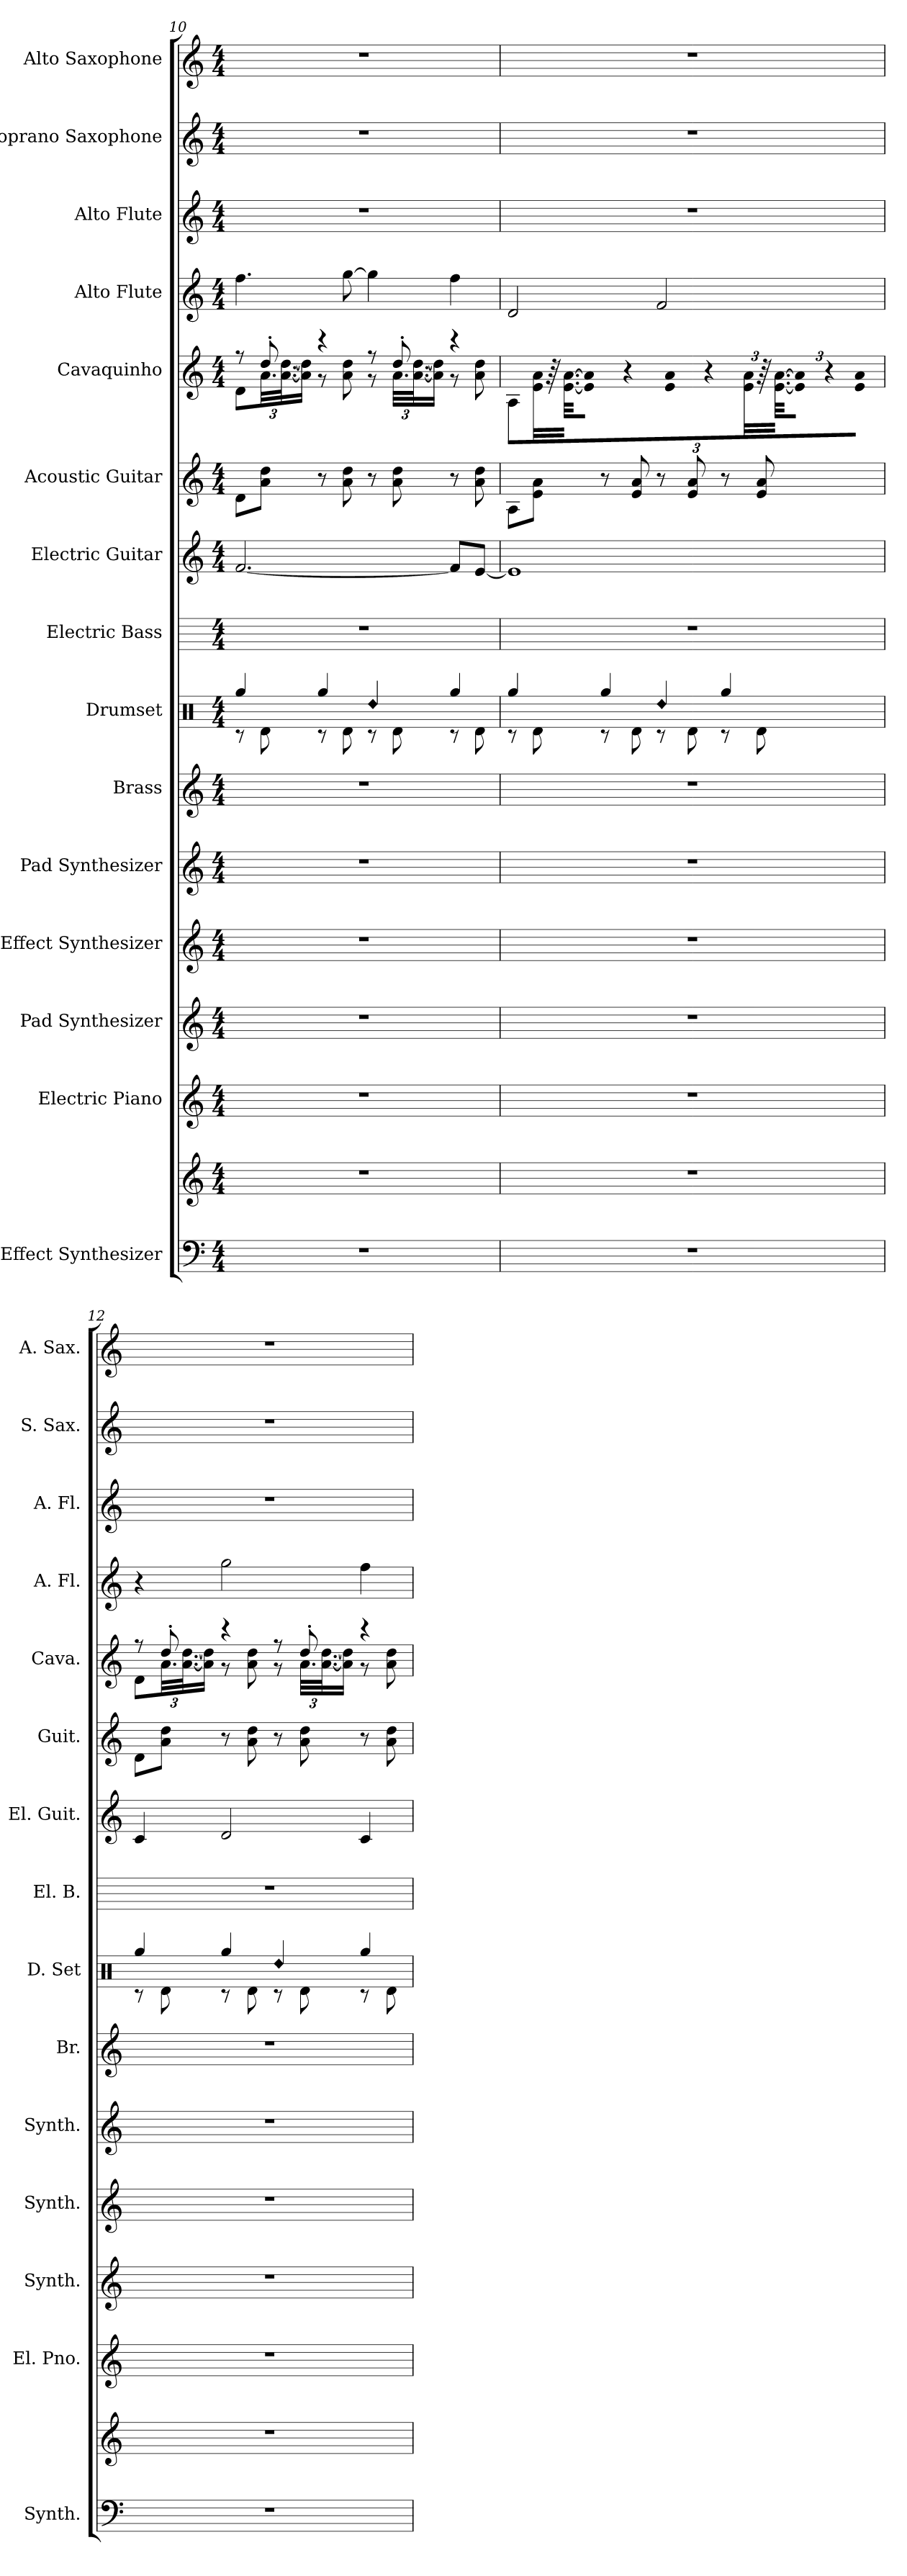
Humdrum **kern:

**kern	**kern	**kern	**kern	**kern	**kern	**kern	**kern	**kern	**kern	**kern	**kern	**kern	**kern	**kern	**kern
*part15	*part15	*part14	*part13	*part12	*part11	*part10	*part9	*part8	*part7	*part6	*part5	*part4	*part3	*part2	*part1
*staff16	*staff15	*staff14	*staff13	*staff12	*staff11	*staff10	*staff9	*staff8	*staff7	*staff6	*staff5	*staff4	*staff3	*staff2	*staff1
*I"Effect Synthesizer	*	*I"Electric Piano	*I"Pad Synthesizer	*I"Effect Synthesizer	*I"Pad Synthesizer	*I"Brass	*I"Drumset	*I"Electric Bass	*I"Electric Guitar	*I"Acoustic Guitar	*I"Cavaquinho	*I"Alto Flute	*I"Alto Flute	*I"Soprano Saxophone	*I"Alto Saxophone
*I'Synth.	*	*I'El. Pno.	*I'Synth.	*I'Synth.	*I'Synth.	*I'Br.	*I'D. Set	*I'El. B.	*I'El. Guit.	*I'Guit.	*I'Cava.	*I'A. Fl.	*I'A. Fl.	*I'S. Sax.	*I'A. Sax.
!!LO:PB:g=z
*clefF4	*clefG2	*clefG2	*clefG2	*clefG2	*clefG2	*clefG2	*clefX	*	*	*	*	*clefG2	*clefG2	*clefG2	*clefG2
*	*	*	*	*	*	*	*	*ITrd7c12	*	*	*	*ITrd3c5	*ITrd3c5	*ITrd1c2	*ITrd5c9
*k[]	*k[]	*k[]	*k[]	*k[]	*k[]	*k[]	*k[]	*k[]	*k[]	*k[]	*k[]	*k[f#]	*k[f#]	*k[b-e-]	*k[b-e-a-]
*M4/4	*M4/4	*M4/4	*M4/4	*M4/4	*M4/4	*M4/4	*M4/4	*M4/4	*M4/4	*M4/4	*M4/4	*M4/4	*M4/4	*M4/4	*M4/4
=10	=10	=10	=10	=10	=10	=10	=10	=10	=10	=10	=10	=10	=10	=10	=10
*	*	*	*	*	*	*	*^	*	*	*	*^	*	*	*	*
1r	1r	1r	1r	1r	1r	1r	4Rgg/	8r	1r	[2.f	8dL	8r	8dL	4.cc\	1r	1r	1r
*	*	*	*	*	*	*	*	*	*	*	*	*	*Xbrackettup	*	*	*	*
.	.	.	.	.	.	.	.	8Rd\	.	.	8a\ 8dd\J	8dd'	48.aLL	.	.	.	.
.	.	.	.	.	.	.	.	.	.	.	.	.	[48.a\ [48.dd\J	.	.	.	.
.	.	.	.	.	.	.	.	.	.	.	.	.	16a]\ 16dd]\JJ	.	.	.	.
.	.	.	.	.	.	.	4Rgg/	8r	.	.	8r	4r	8r	.	.	.	.
.	.	.	.	.	.	.	.	8Rd\	.	.	8a 8dd	.	8a 8dd	[8dd\	.	.	.
!	!	!	!	!	!	!	!LO:N:head=diamond	!	!	!	!	!	!	!	!	!	!
.	.	.	.	.	.	.	4Rdd/	8r	.	.	8r	8r	8r	4dd\]	.	.	.
.	.	.	.	.	.	.	.	8Rd\	.	.	8a 8dd	8dd'	48.aLLL	.	.	.	.
.	.	.	.	.	.	.	.	.	.	.	.	.	[48.a\ [48.dd\J	.	.	.	.
.	.	.	.	.	.	.	.	.	.	.	.	.	16a]\ 16dd]\JJ	.	.	.	.
.	.	.	.	.	.	.	4Rgg/	8r	.	8fL]	8r	4r	8r	4cc\	.	.	.
.	.	.	.	.	.	.	.	8Rd\	.	[8eJ	8a 8dd	.	8a 8dd	.	.	.	.
*	*	*	*	*	*	*	*	*	*	*	*	*v	*v	*	*	*	*
=11	=11	=11	=11	=11	=11	=11	=11	=11	=11	=11	=11	=11	=11	=11	=11	=11
1r	1r	1r	1r	1r	1r	1r	4Rgg/	8r	1r	1e]	8AL	8AL	2A/	1r	1r	1r
.	.	.	.	.	.	.	.	8Rd\	.	.	8e\ 8a\J	48e\ 48a\Jkk	.	.	.	.
.	.	.	.	.	.	.	.	.	.	.	.	96r	.	.	.	.
.	.	.	.	.	.	.	.	.	.	.	.	[48.e\ [48.a\KLL	.	.	.	.
.	.	.	.	.	.	.	.	.	.	.	.	16e]\ 16a]\JJ	.	.	.	.
.	.	.	.	.	.	.	4Rgg/	8r	.	.	8r	8r	.	.	.	.
.	.	.	.	.	.	.	.	8Rd\	.	.	8e 8a	8e 8a	.	.	.	.
!	!	!	!	!	!	!	!LO:N:head=diamond	!	!	!	!	!	!	!	!	!
.	.	.	.	.	.	.	4Rdd/	8r	.	.	8r	8r	2c/	.	.	.
.	.	.	.	.	.	.	.	8Rd\	.	.	8e 8a	48e 48a	.	.	.	.
.	.	.	.	.	.	.	.	.	.	.	.	96r	.	.	.	.
.	.	.	.	.	.	.	.	.	.	.	.	[48.e\ [48.a\KLL	.	.	.	.
.	.	.	.	.	.	.	.	.	.	.	.	16e]\ 16a]\JJ	.	.	.	.
.	.	.	.	.	.	.	4Rgg/	8r	.	.	8r	8r	.	.	.	.
.	.	.	.	.	.	.	.	8Rd\	.	.	8e 8a	8e 8a	.	.	.	.
=12	=12	=12	=12	=12	=12	=12	=12	=12	=12	=12	=12	=12	=12	=12	=12	=12
*	*	*	*	*	*	*	*	*	*	*	*	*^	*	*	*	*
1r	1r	1r	1r	1r	1r	1r	4Rgg/	8r	1r	4c	8dL	8r	8dL	4r	1r	1r	1r
.	.	.	.	.	.	.	.	8Rd\	.	.	8a\ 8dd\J	8dd'	48.aLL	.	.	.	.
.	.	.	.	.	.	.	.	.	.	.	.	.	[48.a\ [48.dd\J	.	.	.	.
.	.	.	.	.	.	.	.	.	.	.	.	.	16a]\ 16dd]\JJ	.	.	.	.
.	.	.	.	.	.	.	4Rgg/	8r	.	2d	8r	4r	8r	2dd\	.	.	.
.	.	.	.	.	.	.	.	8Rd\	.	.	8a 8dd	.	8a 8dd	.	.	.	.
!	!	!	!	!	!	!	!LO:N:head=diamond	!	!	!	!	!	!	!	!	!	!
.	.	.	.	.	.	.	4Rdd/	8r	.	.	8r	8r	8r	.	.	.	.
.	.	.	.	.	.	.	.	8Rd\	.	.	8a 8dd	8dd'	48.aLLL	.	.	.	.
.	.	.	.	.	.	.	.	.	.	.	.	.	[48.a\ [48.dd\J	.	.	.	.
.	.	.	.	.	.	.	.	.	.	.	.	.	16a]\ 16dd]\JJ	.	.	.	.
.	.	.	.	.	.	.	4Rgg/	8r	.	4c	8r	4r	8r	4cc\	.	.	.
.	.	.	.	.	.	.	.	8Rd\	.	.	8a 8dd	.	8a 8dd	.	.	.	.
*	*	*	*	*	*	*	*v	*v	*	*	*	*v	*v	*	*	*	*
=	=	=	=	=	=	=	=	=	=	=	=	=	=	=	=
*-	*-	*-	*-	*-	*-	*-	*-	*-	*-	*-	*-	*-	*-	*-	*-
